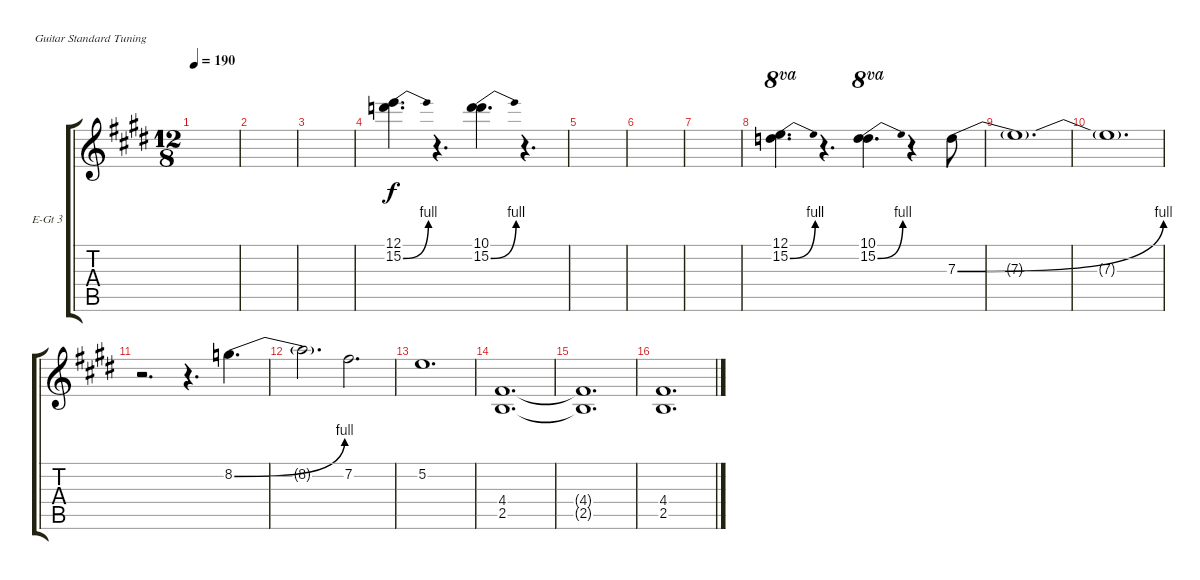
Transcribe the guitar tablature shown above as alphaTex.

\defaultSystemsLayout 4
\bracketExtendMode groupsimilarinstruments
\firstSystemTrackNameOrientation horizontal
\otherSystemsTrackNameOrientation horizontal
\track ("Electric Guitar 3" "E-Gt 3") {instrument electricguitarclean}
\staff {score tabs}
\tuning (E4 B3 G3 D3 A2 E2)
\ts (12 8)
\tempo 190
\clef g2
\ks c#minor
|
|
|
(12.1 15.2{be (bend 0 0 2.4 4)}).4{d} r.4{d} (15.2{be (bend 0 0 3 4)} 10.1).4{d} r.4{d} |
|
|
|
(12.1 15.2{be (bend 0 0 2.4 4)}).4{d ot 8va} r.4{d} (15.2{be (bend 0 0 3 4)} 10.1).4{d ot 8va} r.4 7.3{be (bend 0 0 3.5999999999999996 4)}.8 |
7.3{t}.1{d} |
7.3{t}.1{d} |
r.2{d} r.4{d} 8.2{be (bend 0 0 10.799999999999999 4)}.4{d} |
8.2{t}.2{d} 7.2.2{d} |
5.2.1{d} |
(4.4 2.5).1{d} |
(2.5{t} 4.4{t}).1{d} |
(4.4 2.5).1{d}
